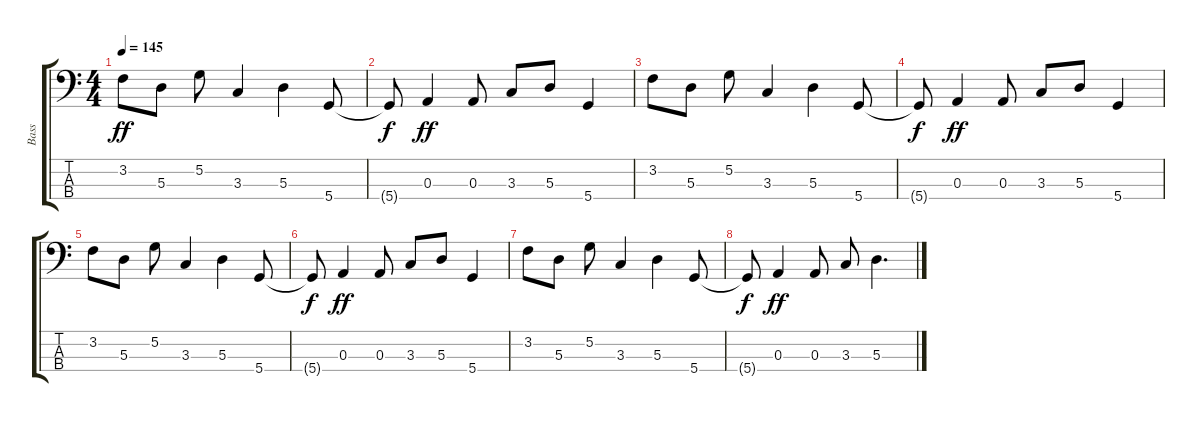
\track ("Bass" "Bass") {instrument electricbassfinger}
\staff {score tabs}
\tuning (G2 D2 A1 D1) {hide}
\ts (4 4)
\tempo 145
\clef f4
\ks c
3.2.8{dy ff} 5.3.8 5.2.8 3.3.4 5.3.4 5.4.8 |
5.4{t}.8{dy f} 0.3.4{dy ff} 0.3.8 3.3.8 5.3.8 5.4.4 |
3.2.8 5.3.8 5.2.8 3.3.4 5.3.4 5.4.8 |
5.4{t}.8{dy f} 0.3.4{dy ff} 0.3.8 3.3.8 5.3.8 5.4.4 |
3.2.8 5.3.8 5.2.8 3.3.4 5.3.4 5.4.8 |
5.4{t}.8{dy f} 0.3.4{dy ff} 0.3.8 3.3.8 5.3.8 5.4.4 |
3.2.8 5.3.8 5.2.8 3.3.4 5.3.4 5.4.8 |
5.4{t}.8{dy f} 0.3.4{dy ff} 0.3.8 3.3.8 5.3.4{d}
